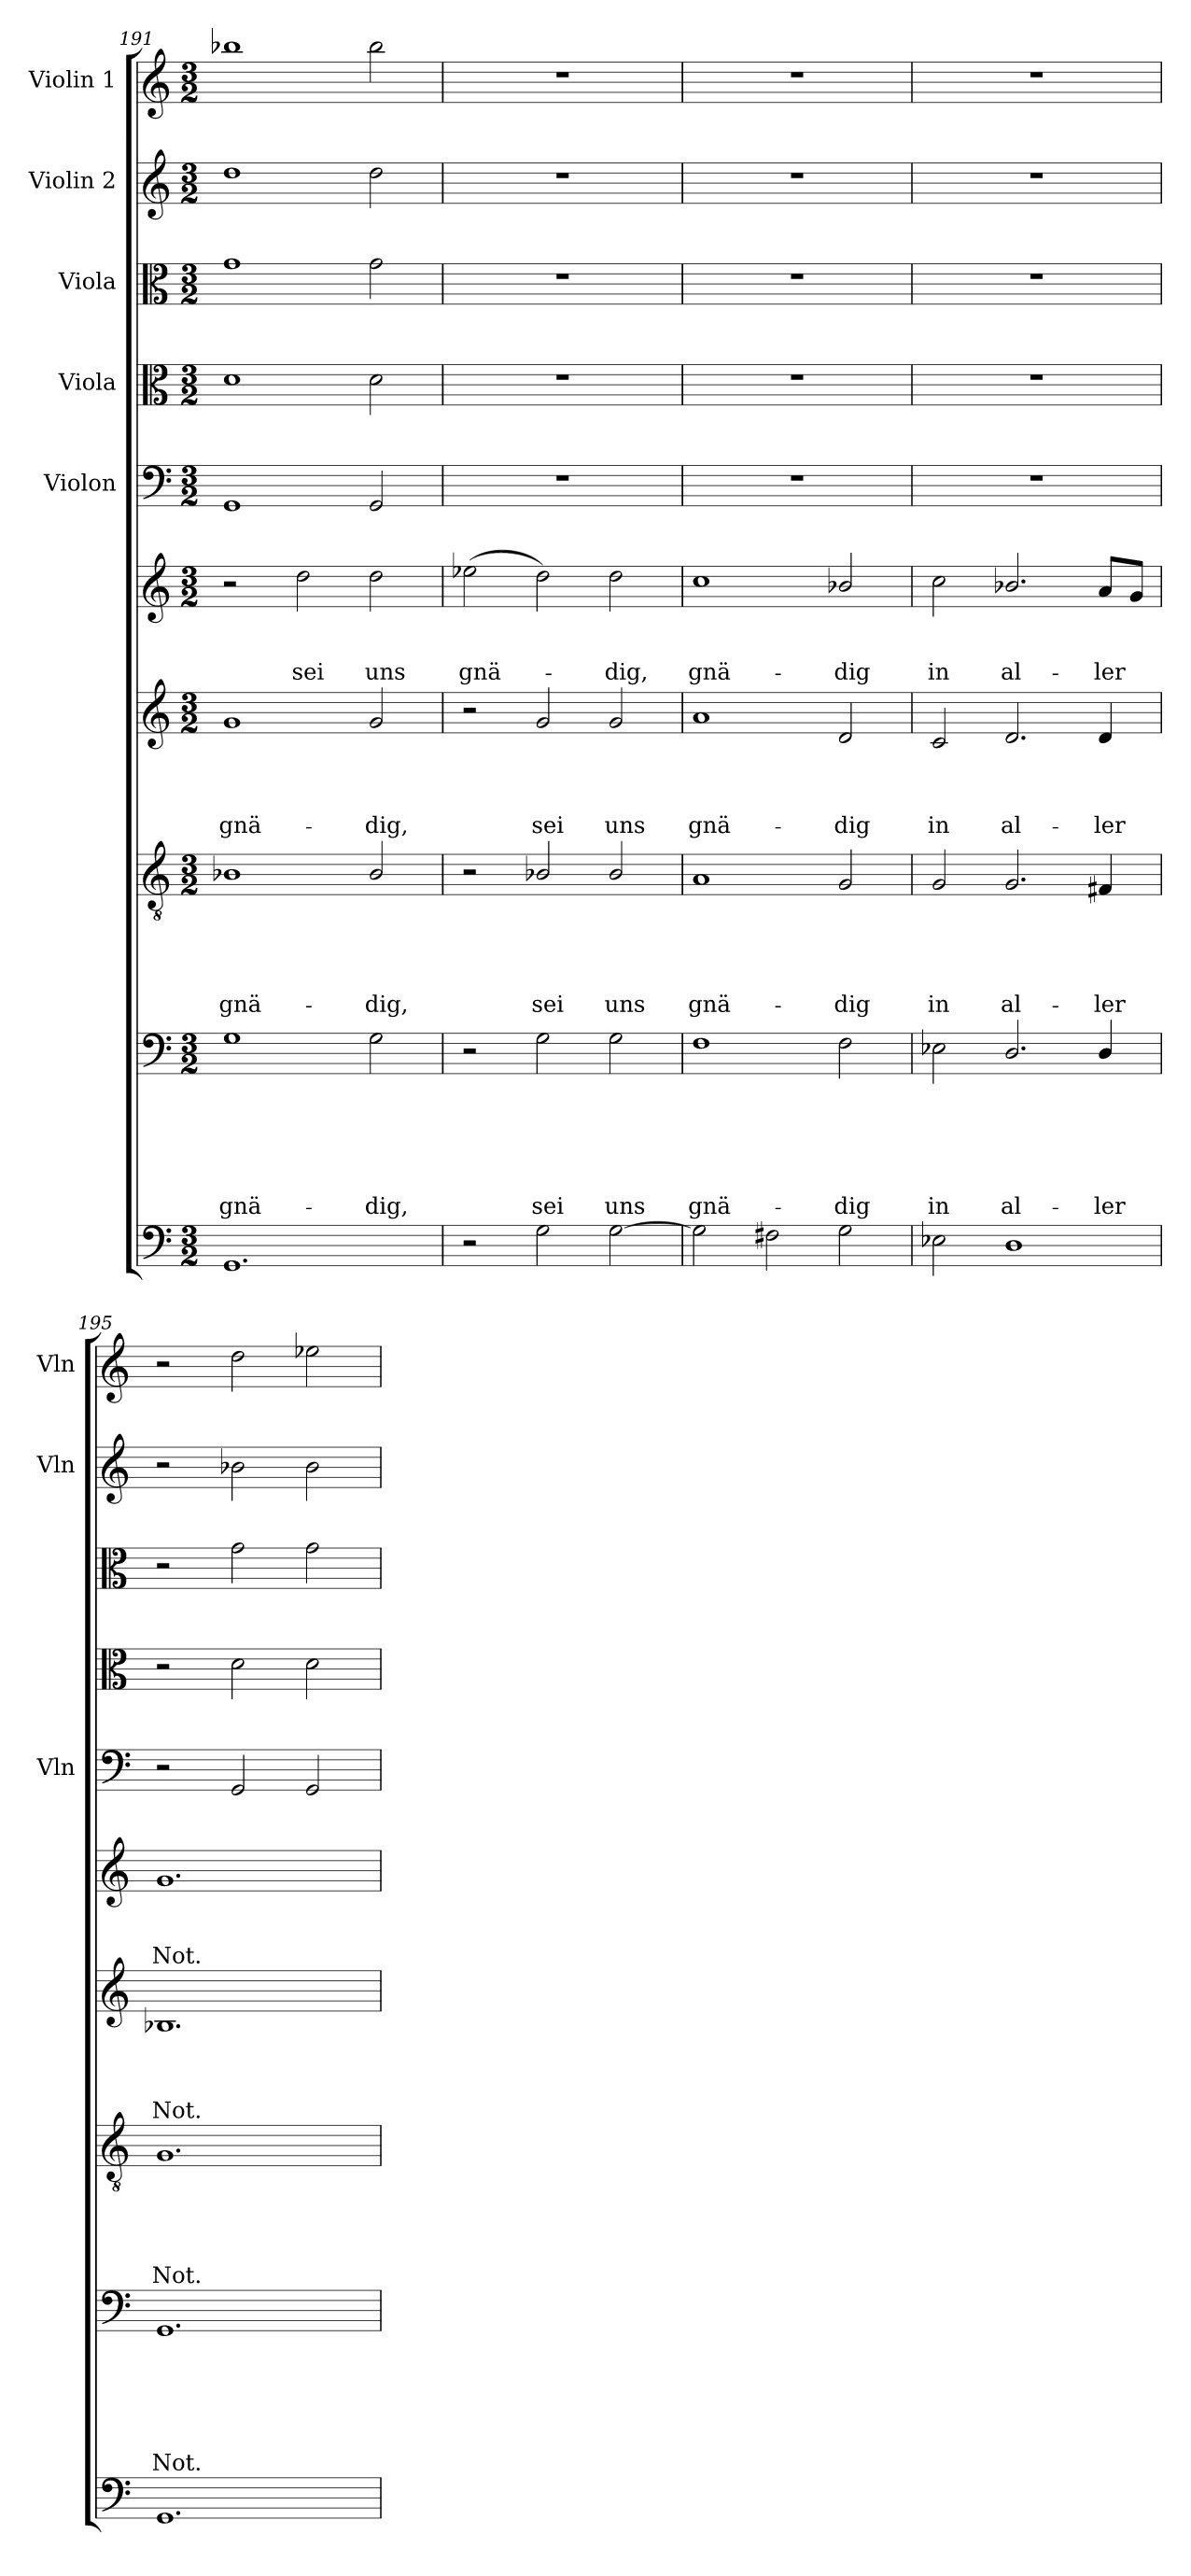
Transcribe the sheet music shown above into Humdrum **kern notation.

**kern	**kern	**text	**text	**text	**text	**text	**text	**kern	**text	**text	**text	**text	**text	**kern	**text	**text	**text	**text	**kern	**text	**text	**text	**kern	**kern	**kern	**kern	**kern
*part10	*part9	*part9	*part9	*part9	*part9	*part9	*part9	*part8	*part8	*part8	*part8	*part8	*part8	*part7	*part7	*part7	*part7	*part7	*part6	*part6	*part6	*part6	*part5	*part4	*part3	*part2	*part1
*staff10	*staff9	*staff9	*staff9	*staff9	*staff9	*staff9	*staff9	*staff8	*staff8	*staff8	*staff8	*staff8	*staff8	*staff7	*staff7	*staff7	*staff7	*staff7	*staff6	*staff6	*staff6	*staff6	*staff5	*staff4	*staff3	*staff2	*staff1
*	*	*	*	*	*	*	*	*	*	*	*	*	*	*	*	*	*	*	*	*	*	*	*I"Violon	*I"Viola	*I"Viola	*I"Violin 2	*I"Violin 1
*	*	*	*	*	*	*	*	*	*	*	*	*	*	*	*	*	*	*	*	*	*	*	*I'Vln	*	*	*I'Vln	*I'Vln
*clefF4	*clefF4	*	*	*	*	*	*	*clefGv2	*	*	*	*	*	*clefG2	*	*	*	*	*clefG2	*	*	*	*clefF4	*clefC3	*clefC3	*clefG2	*clefG2
*k[]	*k[]	*	*	*	*	*	*	*k[]	*	*	*	*	*	*k[]	*	*	*	*	*k[]	*	*	*	*k[]	*k[]	*k[]	*k[]	*k[]
*C:	*C:	*	*	*	*	*	*	*C:	*	*	*	*	*	*C:	*	*	*	*	*C:	*	*	*	*C:	*C:	*C:	*C:	*C:
*M3/2	*M3/2	*	*	*	*	*	*	*M3/2	*	*	*	*	*	*M3/2	*	*	*	*	*M3/2	*	*	*	*M3/2	*M3/2	*M3/2	*M3/2	*M3/2
=191	=191	=191	=191	=191	=191	=191	=191	=191	=191	=191	=191	=191	=191	=191	=191	=191	=191	=191	=191	=191	=191	=191	=191	=191	=191	=191	=191
!	!	!	!	!	!	!	!LO:LY:b	!	!	!	!	!	!LO:LY:b	!	!	!	!	!LO:LY:b	!	!	!	!	!	!	!	!	!
1.GG	1G	.	.	.	.	.	gnä-	1B-X	.	.	.	.	gnä-	1g	.	.	.	gnä-	2r	.	.	.	1GG	1d	1g	1dd	1bb-X
!	!	!	!	!	!	!	!	!	!	!	!	!	!	!	!	!	!	!	!	!	!	!LO:LY:b	!	!	!	!	!
.	.	.	.	.	.	.	.	.	.	.	.	.	.	.	.	.	.	.	2dd\	.	.	sei	.	.	.	.	.
!	!	!	!	!	!	!	!LO:LY:b	!	!	!	!	!	!LO:LY:b	!	!	!	!	!LO:LY:b	!	!	!	!LO:LY:b	!	!	!	!	!
.	2G\	.	.	.	.	.	-dig,	2B-/	.	.	.	.	-dig,	2g/	.	.	.	-dig,	2dd\	.	.	uns	2GG/	2d\	2g\	2dd\	2bb-\
=192	=192	=192	=192	=192	=192	=192	=192	=192	=192	=192	=192	=192	=192	=192	=192	=192	=192	=192	=192	=192	=192	=192	=192	=192	=192	=192	=192
!	!	!	!	!	!	!	!	!	!	!	!	!	!	!	!	!	!	!	!	!	!	!LO:LY:b	!LO:N:vis=1	!LO:N:vis=1	!LO:N:vis=1	!LO:N:vis=1	!LO:N:vis=1
2r	2r	.	.	.	.	.	.	2r	.	.	.	.	.	2r	.	.	.	.	(>2ee-X\	.	.	gnä-	1.r	1.r	1.r	1.r	1.r
!	!	!	!	!	!	!	!LO:LY:b	!	!	!	!	!	!LO:LY:b	!	!	!	!	!LO:LY:b	!	!	!	!	!	!	!	!	!
2G\	2G\	.	.	.	.	.	sei	2B-X/	.	.	.	.	sei	2g/	.	.	.	sei	2dd\)	.	.	.	.	.	.	.	.
!	!	!	!	!	!	!	!LO:LY:b	!	!	!	!	!	!LO:LY:b	!	!	!	!	!LO:LY:b	!	!	!	!LO:LY:b	!	!	!	!	!
[>2G\	2G\	.	.	.	.	.	uns	2B-/	.	.	.	.	uns	2g/	.	.	.	uns	2dd\	.	.	-dig,	.	.	.	.	.
=193	=193	=193	=193	=193	=193	=193	=193	=193	=193	=193	=193	=193	=193	=193	=193	=193	=193	=193	=193	=193	=193	=193	=193	=193	=193	=193	=193
!	!	!	!	!	!	!	!LO:LY:b	!	!	!	!	!	!LO:LY:b	!	!	!	!	!LO:LY:b	!	!	!	!LO:LY:b	!LO:N:vis=1	!LO:N:vis=1	!LO:N:vis=1	!LO:N:vis=1	!LO:N:vis=1
2G\]	1F	.	.	.	.	.	gnä-	1A	.	.	.	.	gnä-	1a	.	.	.	gnä-	1cc	.	.	gnä-	1.r	1.r	1.r	1.r	1.r
2F#X\	.	.	.	.	.	.	.	.	.	.	.	.	.	.	.	.	.	.	.	.	.	.	.	.	.	.	.
!	!	!	!	!	!	!	!LO:LY:b	!	!	!	!	!	!LO:LY:b	!	!	!	!	!LO:LY:b	!	!	!	!LO:LY:b	!	!	!	!	!
2G\	2F\	.	.	.	.	.	-dig	2G/	.	.	.	.	-dig	2d/	.	.	.	-dig	2b-X/	.	.	-dig	.	.	.	.	.
=194	=194	=194	=194	=194	=194	=194	=194	=194	=194	=194	=194	=194	=194	=194	=194	=194	=194	=194	=194	=194	=194	=194	=194	=194	=194	=194	=194
!	!	!	!	!	!	!	!LO:LY:b	!	!	!	!	!	!LO:LY:b	!	!	!	!	!LO:LY:b	!	!	!	!LO:LY:b	!LO:N:vis=1	!LO:N:vis=1	!LO:N:vis=1	!LO:N:vis=1	!LO:N:vis=1
2E-X\	2E-X\	.	.	.	.	.	in	2G/	.	.	.	.	in	2c/	.	.	.	in	2cc\	.	.	in	1.r	1.r	1.r	1.r	1.r
!	!	!	!	!	!	!	!LO:LY:b	!	!	!	!	!	!LO:LY:b	!	!	!	!	!LO:LY:b	!	!	!	!LO:LY:b	!	!	!	!	!
1D	2.D/	.	.	.	.	.	al-	2.G/	.	.	.	.	al-	2.d/	.	.	.	al-	2.b-X/	.	.	al-	.	.	.	.	.
!	!	!	!	!	!	!	!LO:LY:b	!	!	!	!	!	!LO:LY:b	!	!	!	!	!LO:LY:b	!	!	!	!LO:LY:b	!	!	!	!	!
.	4D/	.	.	.	.	.	-ler	4F#X/	.	.	.	.	-ler	4d/	.	.	.	-ler	8a/L	.	.	-ler	.	.	.	.	.
.	.	.	.	.	.	.	.	.	.	.	.	.	.	.	.	.	.	.	8g/J	.	.	.	.	.	.	.	.
=195	=195	=195	=195	=195	=195	=195	=195	=195	=195	=195	=195	=195	=195	=195	=195	=195	=195	=195	=195	=195	=195	=195	=195	=195	=195	=195	=195
!	!	!	!	!	!	!	!LO:LY:b	!	!	!	!	!	!LO:LY:b	!	!	!	!	!LO:LY:b	!	!	!	!LO:LY:b	!	!	!	!	!
1.GG	1.GG	.	.	.	.	.	Not.	1.G	.	.	.	.	Not.	1.B-X	.	.	.	Not.	1.g	.	.	Not.	2r	2r	2r	2r	2r
.	.	.	.	.	.	.	.	.	.	.	.	.	.	.	.	.	.	.	.	.	.	.	2GG/	2d\	2g\	2b-X\	2dd\
.	.	.	.	.	.	.	.	.	.	.	.	.	.	.	.	.	.	.	.	.	.	.	2GG/	2d\	2g\	2b-\	2ee-X\
=	=	=	=	=	=	=	=	=	=	=	=	=	=	=	=	=	=	=	=	=	=	=	=	=	=	=	=
*-	*-	*-	*-	*-	*-	*-	*-	*-	*-	*-	*-	*-	*-	*-	*-	*-	*-	*-	*-	*-	*-	*-	*-	*-	*-	*-	*-
